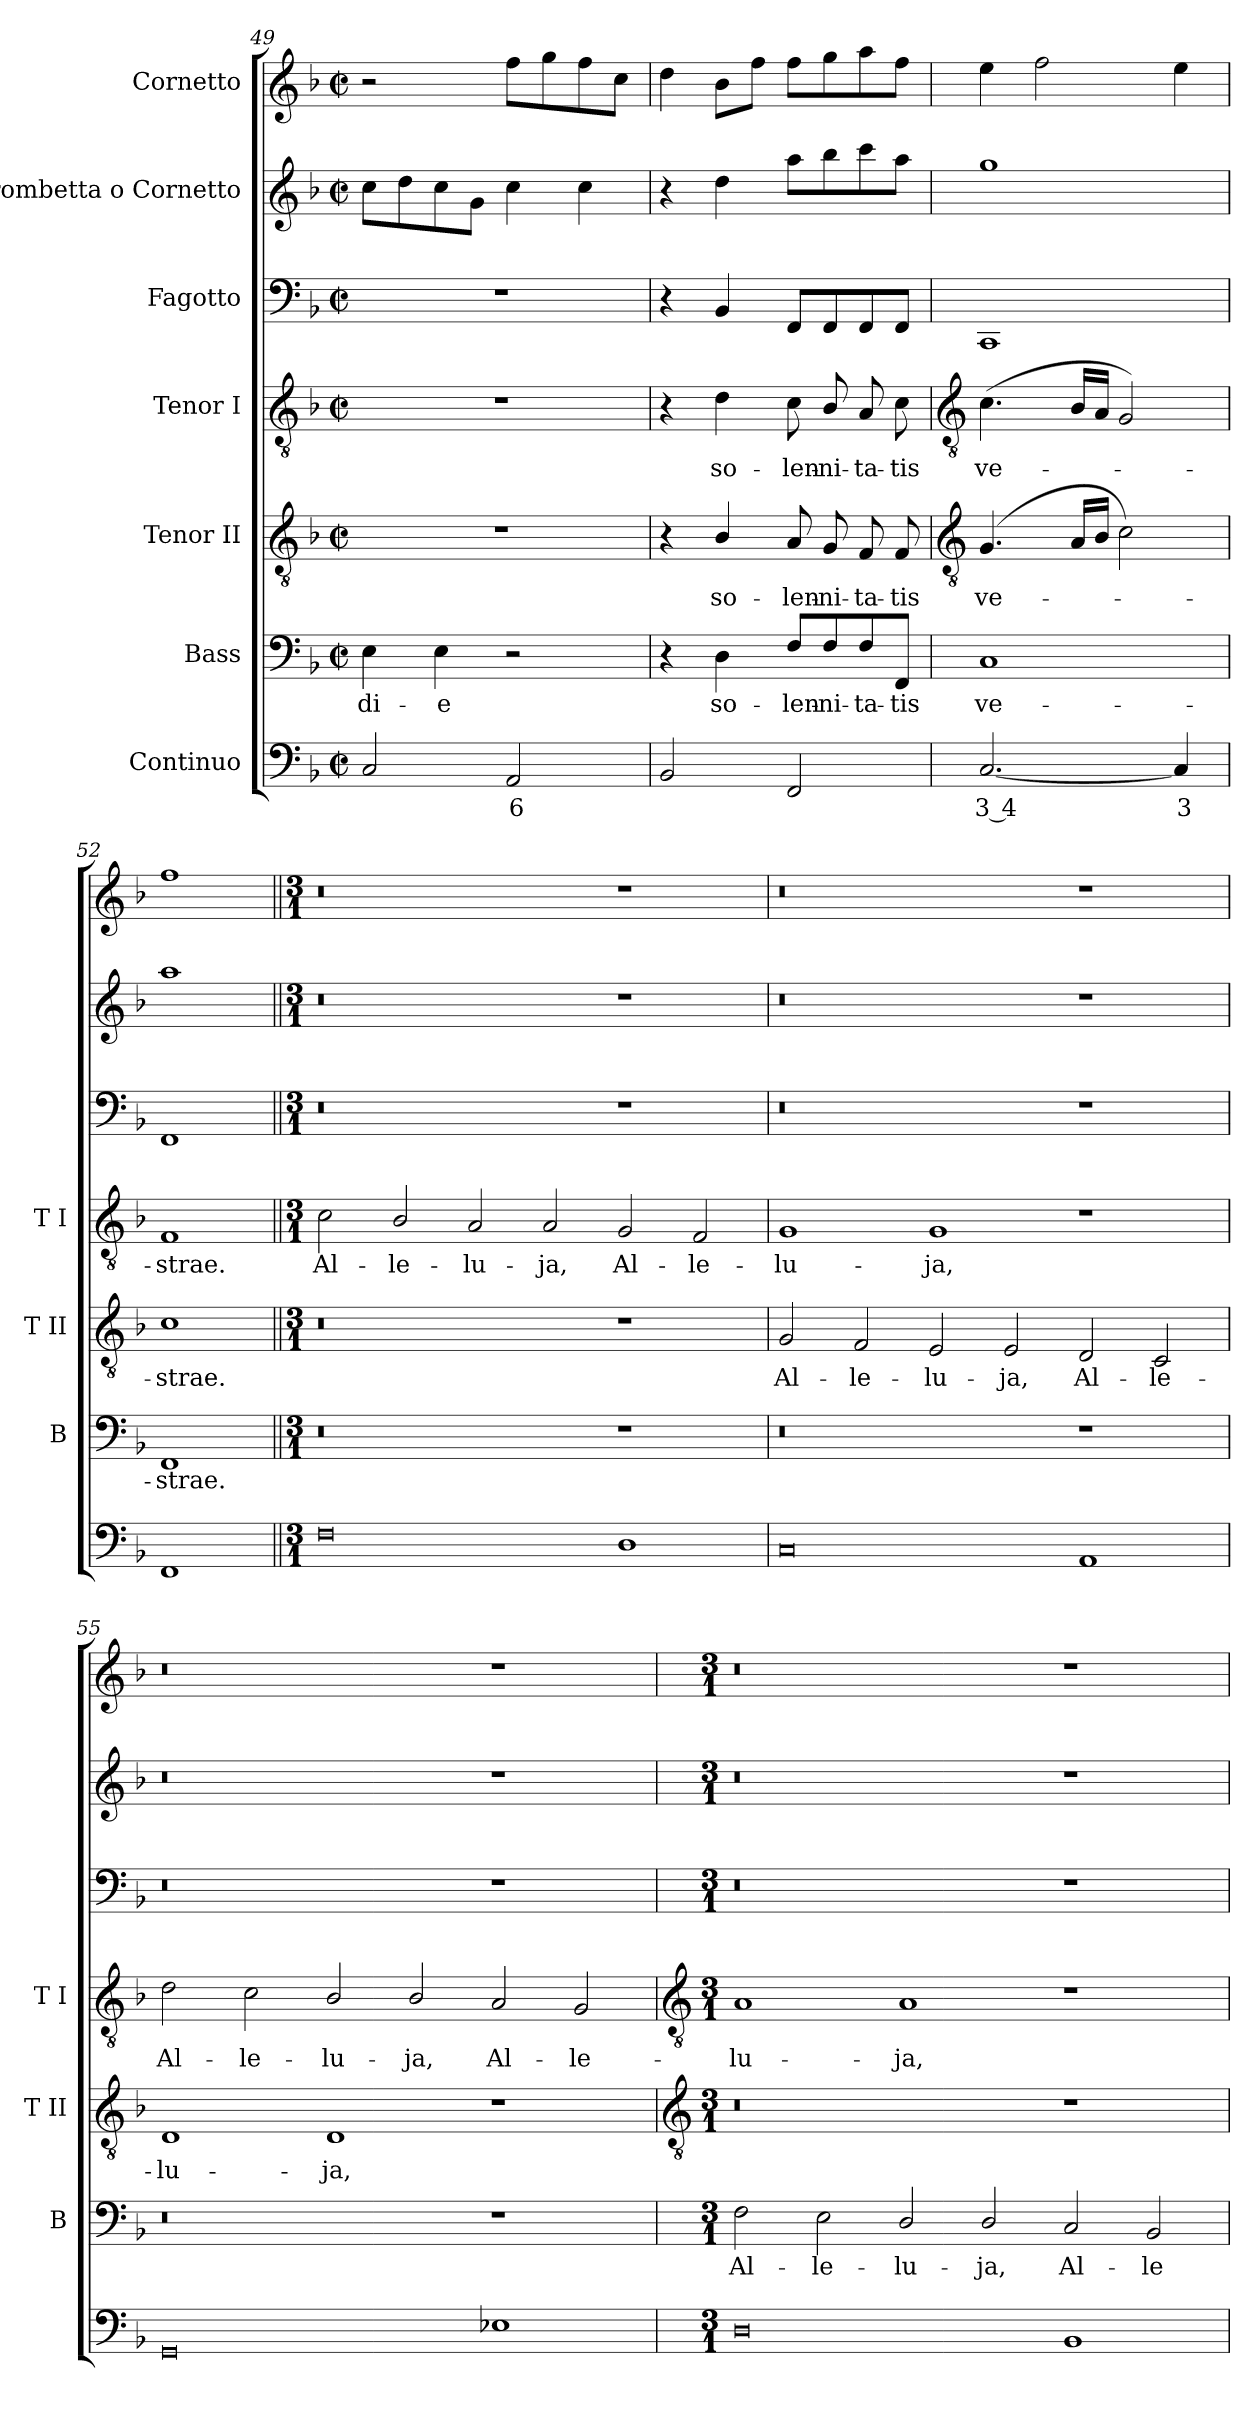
**kern	**text	**kern	**text	**kern	**text	**kern	**text	**kern	**kern	**kern
*part7	*part7	*part6	*part6	*part5	*part5	*part4	*part4	*part3	*part2	*part1
*staff7	*staff7	*staff6	*staff6	*staff5	*staff5	*staff4	*staff4	*staff3	*staff2	*staff1
*I"Continuo	*	*I"Bass	*	*I"Tenor II	*	*I"Tenor I	*	*I"Fagotto	*I"Trombetta o Cornetto	*I"Cornetto
*	*	*I'B	*	*I'T II	*	*I'T I	*	*	*	*
*clefF4	*	*clefF4	*	*clefGv2	*	*clefGv2	*	*clefF4	*clefG2	*clefG2
*k[b-]	*	*k[b-]	*	*k[b-]	*	*k[b-]	*	*k[b-]	*k[b-]	*k[b-]
*F:	*	*F:	*	*F:	*	*F:	*	*F:	*F:	*F:
*M2/2	*	*M2/2	*	*M2/2	*	*M2/2	*	*M2/2	*M2/2	*M2/2
*met(c|)	*	*met(c|)	*	*met(c|)	*	*met(c|)	*	*met(c|)	*met(c|)	*met(c|)
=49	=49	=49	=49	=49	=49	=49	=49	=49	=49	=49
!	!	!	!LO:LY:b	!	!	!	!	!	!	!
2C	.	4E	di-	1r	.	1r	.	1r	8ccL	2r
.	.	.	.	.	.	.	.	.	8dd	.
!	!	!	!LO:LY:b	!	!	!	!	!	!	!
.	.	4E	-e	.	.	.	.	.	8cc	.
.	.	.	.	.	.	.	.	.	8gJ	.
!	!LO:LY:b	!	!	!	!	!	!	!	!	!
2AA	6	2r	.	.	.	.	.	.	4cc	8ffL
.	.	.	.	.	.	.	.	.	.	8gg
.	.	.	.	.	.	.	.	.	4cc	8ff
.	.	.	.	.	.	.	.	.	.	8ccJ
=50	=50	=50	=50	=50	=50	=50	=50	=50	=50	=50
2BB-	.	4r	.	4r	.	4r	.	4r	4r	4dd
!	!	!	!LO:LY:b	!	!LO:LY:b	!	!LO:LY:b	!	!	!
.	.	4D	so-	4B-/	so-	4d	so-	4BB-	4dd	8b-L
.	.	.	.	.	.	.	.	.	.	8ffJ
!	!	!	!LO:LY:b	!	!LO:LY:b	!	!LO:LY:b	!	!	!
2FF	.	8F/L	-len-	8A	-len-	8c	-len-	8FFL	8aaL	8ffL
!	!	!	!LO:LY:b	!	!LO:LY:b	!	!LO:LY:b	!	!	!
.	.	8F/	-ni-	8G	-ni-	8B-/	-ni-	8FF	8bb-	8gg
!	!	!	!LO:LY:b	!	!LO:LY:b	!	!LO:LY:b	!	!	!
.	.	8F/	-ta-	8F	-ta-	8A	-ta-	8FF	8ccc	8aa
!	!	!	!LO:LY:b	!	!LO:LY:b	!	!LO:LY:b	!	!	!
.	.	8FF/J	-tis	8F	-tis	8c	-tis	8FFJ	8aaJ	8ffJ
!!LO:LB:g=z
=51	=51	=51	=51	=51	=51	=51	=51	=51	=51	=51
*	*	*	*	*clefGv2	*	*clefGv2	*	*	*	*
!	!LO:LY:b	!	!LO:LY:b	!	!LO:LY:b	!	!LO:LY:b	!	!	!
[2.C	3 4	1C	ve-	(<4.G	ve-	(<4.c	ve-	1CC	1gg	4ee
.	.	.	.	.	.	.	.	.	.	2ff
.	.	.	.	16ALL	.	16B-LL	.	.	.	.
.	.	.	.	16B-JJ	.	16AJJ	.	.	.	.
.	.	.	.	2c)	.	2G)	.	.	.	.
!	!LO:LY:b	!	!	!	!	!	!	!	!	!
4C]	3	.	.	.	.	.	.	.	.	4ee
=52	=52	=52	=52	=52	=52	=52	=52	=52	=52	=52
!	!	!	!LO:LY:b	!	!LO:LY:b	!	!LO:LY:b	!	!	!
1FF	.	1FF	-strae.	1c	strae.	1F	strae.	1FF	1aa	1ff
=53||	=53||	=53||	=53||	=53||	=53||	=53||	=53||	=53||	=53||	=53||
*M3/1	*	*M3/1	*	*M3/1	*	*M3/1	*	*M3/1	*M3/1	*M3/1
!	!	!	!	!	!	!	!LO:LY:b	!	!	!
0F	.	0r	.	0r	.	2c	Al-	0r	0r	0r
!	!	!	!	!	!	!	!LO:LY:b	!	!	!
.	.	.	.	.	.	2B-/	-le-	.	.	.
!	!	!	!	!	!	!	!LO:LY:b	!	!	!
.	.	.	.	.	.	2A	-lu-	.	.	.
!	!	!	!	!	!	!	!LO:LY:b	!	!	!
.	.	.	.	.	.	2A	-ja,	.	.	.
!	!	!	!	!	!	!	!LO:LY:b	!	!	!
1D	.	1r	.	1r	.	2G	Al-	1r	1r	1r
!	!	!	!	!	!	!	!LO:LY:b	!	!	!
.	.	.	.	.	.	2F	-le-	.	.	.
=54	=54	=54	=54	=54	=54	=54	=54	=54	=54	=54
!	!	!	!	!	!LO:LY:b	!	!LO:LY:b	!	!	!
0C	.	0r	.	2G	Al-	1G	-lu-	0r	0r	0r
!	!	!	!	!	!LO:LY:b	!	!	!	!	!
.	.	.	.	2F	-le-	.	.	.	.	.
!	!	!	!	!	!LO:LY:b	!	!LO:LY:b	!	!	!
.	.	.	.	2E	-lu-	1G	-ja,	.	.	.
!	!	!	!	!	!LO:LY:b	!	!	!	!	!
.	.	.	.	2E	-ja,	.	.	.	.	.
!	!	!	!	!	!LO:LY:b	!	!	!	!	!
1AA	.	1r	.	2D	Al-	1r	.	1r	1r	1r
!	!	!	!	!	!LO:LY:b	!	!	!	!	!
.	.	.	.	2C	-le-	.	.	.	.	.
=55	=55	=55	=55	=55	=55	=55	=55	=55	=55	=55
!	!	!	!	!	!LO:LY:b	!	!LO:LY:b	!	!	!
0GG	.	0r	.	1D	-lu-	2d	Al-	0r	0r	0r
!	!	!	!	!	!	!	!LO:LY:b	!	!	!
.	.	.	.	.	.	2c	-le-	.	.	.
!	!	!	!	!	!LO:LY:b	!	!LO:LY:b	!	!	!
.	.	.	.	1D	-ja,	2B-/	-lu-	.	.	.
!	!	!	!	!	!	!	!LO:LY:b	!	!	!
.	.	.	.	.	.	2B-/	-ja,	.	.	.
!	!	!	!	!	!	!	!LO:LY:b	!	!	!
1E-X	.	1r	.	1r	.	2A	Al-	1r	1r	1r
!	!	!	!	!	!	!	!LO:LY:b	!	!	!
.	.	.	.	.	.	2G	-le-	.	.	.
!!LO:LB:g=z
=56	=56	=56	=56	=56	=56	=56	=56	=56	=56	=56
*	*	*	*	*clefGv2	*	*clefGv2	*	*	*	*
*M3/1	*	*M3/1	*	*M3/1	*	*M3/1	*	*M3/1	*M3/1	*M3/1
!	!	!	!LO:LY:b	!	!	!	!LO:LY:b	!	!	!
0D	.	2F	Al-	0r	.	1A	-lu-	0r	0r	0r
!	!	!	!LO:LY:b	!	!	!	!	!	!	!
.	.	2E	-le-	.	.	.	.	.	.	.
!	!	!	!LO:LY:b	!	!	!	!LO:LY:b	!	!	!
.	.	2D/	-lu-	.	.	1A	-ja,	.	.	.
!	!	!	!LO:LY:b	!	!	!	!	!	!	!
.	.	2D/	-ja,	.	.	.	.	.	.	.
!	!	!	!LO:LY:b	!	!	!	!	!	!	!
1BB-	.	2C	Al-	1r	.	1r	.	1r	1r	1r
!	!	!	!LO:LY:b	!	!	!	!	!	!	!
.	.	2BB-	-le-	.	.	.	.	.	.	.
=	=	=	=	=	=	=	=	=	=	=
*-	*-	*-	*-	*-	*-	*-	*-	*-	*-	*-
